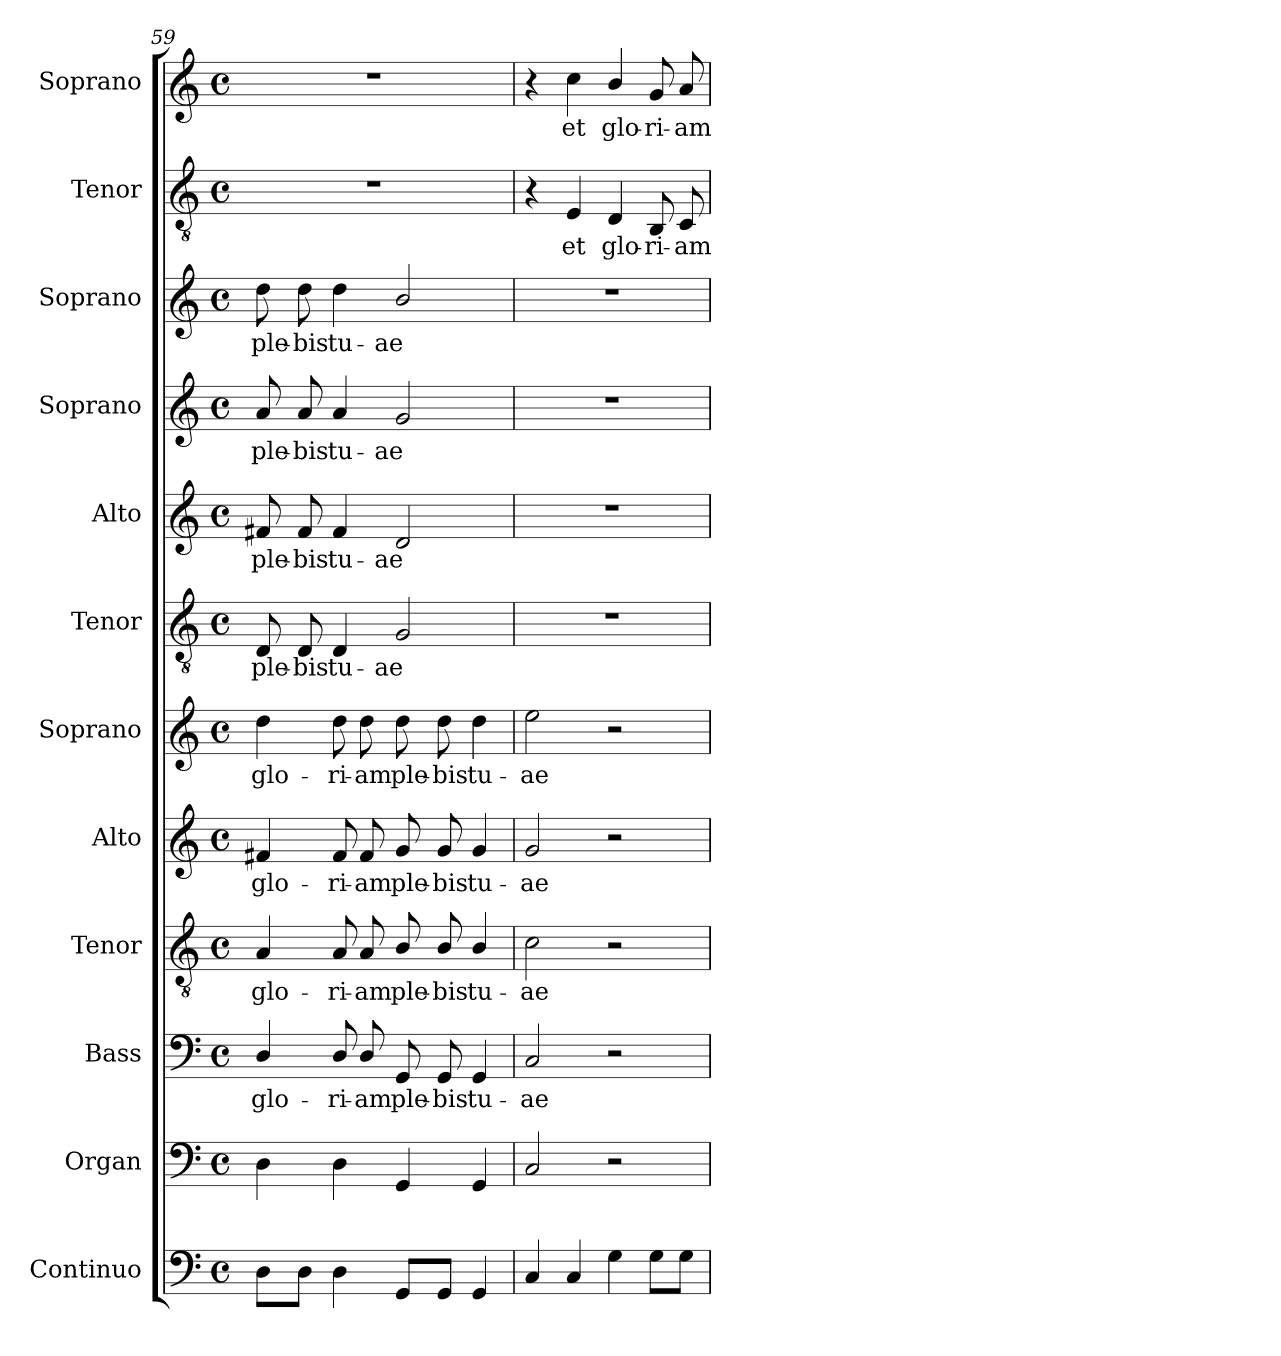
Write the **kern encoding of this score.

**kern	**kern	**kern	**text	**kern	**text	**kern	**text	**kern	**text	**kern	**text	**kern	**text	**kern	**text	**kern	**text	**kern	**text	**kern	**text
*part12	*part11	*part10	*part10	*part9	*part9	*part8	*part8	*part7	*part7	*part6	*part6	*part5	*part5	*part4	*part4	*part3	*part3	*part2	*part2	*part1	*part1
*staff12	*staff11	*staff10	*staff10	*staff9	*staff9	*staff8	*staff8	*staff7	*staff7	*staff6	*staff6	*staff5	*staff5	*staff4	*staff4	*staff3	*staff3	*staff2	*staff2	*staff1	*staff1
*I"Continuo	*I"Organ	*I"Bass	*	*I"Tenor	*	*I"Alto	*	*I"Soprano	*	*I"Tenor	*	*I"Alto	*	*I"Soprano	*	*I"Soprano	*	*I"Tenor	*	*I"Soprano	*
*I'Cont.	*I'Org.	*I'B.	*	*I'T.	*	*I'A.	*	*I'S.	*	*I'T.	*	*I'A.	*	*I'S.	*	*I'S.	*	*I'T.	*	*I'S.	*
!!LO:PB:g=z
*clefF4	*clefF4	*clefF4	*	*clefGv2	*	*clefG2	*	*clefG2	*	*clefGv2	*	*clefG2	*	*clefG2	*	*clefG2	*	*clefGv2	*	*clefG2	*
*	*	*	*	*ITrd7c12	*	*	*	*	*	*ITrd7c12	*	*	*	*	*	*	*	*	*	*	*
*k[]	*k[]	*k[]	*	*k[]	*	*k[]	*	*k[]	*	*k[]	*	*k[]	*	*k[]	*	*k[]	*	*k[]	*	*k[]	*
*C:	*C:	*C:	*	*C:	*	*C:	*	*C:	*	*C:	*	*C:	*	*C:	*	*C:	*	*C:	*	*C:	*
*M4/4	*M4/4	*M4/4	*	*M4/4	*	*M4/4	*	*M4/4	*	*M4/4	*	*M4/4	*	*M4/4	*	*M4/4	*	*M4/4	*	*M4/4	*
*met(c)	*met(c)	*met(c)	*	*met(c)	*	*met(c)	*	*met(c)	*	*met(c)	*	*met(c)	*	*met(c)	*	*met(c)	*	*met(c)	*	*met(c)	*
=59	=59	=59	=59	=59	=59	=59	=59	=59	=59	=59	=59	=59	=59	=59	=59	=59	=59	=59	=59	=59	=59
!	!	!	!LO:LY:b:color=#000000	!	!	!	!	!	!	!	!	!	!	!	!	!	!	!	!	!	!
!	!	!	!	!	!LO:LY:b:color=#000000	!	!	!	!	!	!	!	!	!	!	!	!	!	!	!	!
!	!	!	!	!	!	!	!LO:LY:b:color=#000000	!	!	!	!	!	!	!	!	!	!	!	!	!	!
!	!	!	!	!	!	!	!	!	!LO:LY:b:color=#000000	!	!	!	!	!	!	!	!	!	!	!	!
!	!	!	!	!	!	!	!	!	!	!	!LO:LY:b:color=#000000	!	!	!	!	!	!	!	!	!	!
!	!	!	!	!	!	!	!	!	!	!	!	!	!LO:LY:b:color=#000000	!	!	!	!	!	!	!	!
!	!	!	!	!	!	!	!	!	!	!	!	!	!	!	!LO:LY:b:color=#000000	!	!	!	!	!	!
!	!	!	!	!	!	!	!	!	!	!	!	!	!	!	!	!	!LO:LY:b:color=#000000	!	!	!	!
8Di\L	4Di\	4Di/	glo-	4AAi/	glo-	4f#Xi/	glo-	4ddi\	glo-	8DDi/	ple-	8f#Xi/	ple-	8ai/	ple-	8ddi\	ple-	1r	.	1r	.
!	!	!	!	!	!	!	!	!	!	!	!LO:LY:b:color=#000000	!	!	!	!	!	!	!	!	!	!
!	!	!	!	!	!	!	!	!	!	!	!	!	!LO:LY:b:color=#000000	!	!	!	!	!	!	!	!
!	!	!	!	!	!	!	!	!	!	!	!	!	!	!	!LO:LY:b:color=#000000	!	!	!	!	!	!
!	!	!	!	!	!	!	!	!	!	!	!	!	!	!	!	!	!LO:LY:b:color=#000000	!	!	!	!
8Di\J	.	.	.	.	.	.	.	.	.	8DDi/	-bis	8f#i/	-bis	8ai/	-bis	8ddi\	-bis	.	.	.	.
!	!	!	!LO:LY:b:color=#000000	!	!	!	!	!	!	!	!	!	!	!	!	!	!	!	!	!	!
!	!	!	!	!	!LO:LY:b:color=#000000	!	!	!	!	!	!	!	!	!	!	!	!	!	!	!	!
!	!	!	!	!	!	!	!LO:LY:b:color=#000000	!	!	!	!	!	!	!	!	!	!	!	!	!	!
!	!	!	!	!	!	!	!	!	!LO:LY:b:color=#000000	!	!	!	!	!	!	!	!	!	!	!	!
!	!	!	!	!	!	!	!	!	!	!	!LO:LY:b:color=#000000	!	!	!	!	!	!	!	!	!	!
!	!	!	!	!	!	!	!	!	!	!	!	!	!LO:LY:b:color=#000000	!	!	!	!	!	!	!	!
!	!	!	!	!	!	!	!	!	!	!	!	!	!	!	!LO:LY:b:color=#000000	!	!	!	!	!	!
!	!	!	!	!	!	!	!	!	!	!	!	!	!	!	!	!	!LO:LY:b:color=#000000	!	!	!	!
4Di\	4Di\	8Di/	-ri-	8AAi/	-ri-	8f#i/	-ri-	8ddi\	-ri-	4DDi/	tu-	4f#i/	tu-	4ai/	tu-	4ddi\	tu-	.	.	.	.
!	!	!	!LO:LY:b:color=#000000	!	!	!	!	!	!	!	!	!	!	!	!	!	!	!	!	!	!
!	!	!	!	!	!LO:LY:b:color=#000000	!	!	!	!	!	!	!	!	!	!	!	!	!	!	!	!
!	!	!	!	!	!	!	!LO:LY:b:color=#000000	!	!	!	!	!	!	!	!	!	!	!	!	!	!
!	!	!	!	!	!	!	!	!	!LO:LY:b:color=#000000	!	!	!	!	!	!	!	!	!	!	!	!
.	.	8Di/	-am	8AAi/	-am	8f#i/	-am	8ddi\	-am	.	.	.	.	.	.	.	.	.	.	.	.
!	!	!	!LO:LY:b:color=#000000	!	!	!	!	!	!	!	!	!	!	!	!	!	!	!	!	!	!
!	!	!	!	!	!LO:LY:b:color=#000000	!	!	!	!	!	!	!	!	!	!	!	!	!	!	!	!
!	!	!	!	!	!	!	!LO:LY:b:color=#000000	!	!	!	!	!	!	!	!	!	!	!	!	!	!
!	!	!	!	!	!	!	!	!	!LO:LY:b:color=#000000	!	!	!	!	!	!	!	!	!	!	!	!
!	!	!	!	!	!	!	!	!	!	!	!LO:LY:b:color=#000000	!	!	!	!	!	!	!	!	!	!
!	!	!	!	!	!	!	!	!	!	!	!	!	!LO:LY:b:color=#000000	!	!	!	!	!	!	!	!
!	!	!	!	!	!	!	!	!	!	!	!	!	!	!	!LO:LY:b:color=#000000	!	!	!	!	!	!
!	!	!	!	!	!	!	!	!	!	!	!	!	!	!	!	!	!LO:LY:b:color=#000000	!	!	!	!
8GGi/L	4GGi/	8GGi/	ple-	8BBi/	ple-	8gi/	ple-	8ddi\	ple-	2GGi/	-ae	2di/	-ae	2gi/	-ae	2bi/	-ae	.	.	.	.
!	!	!	!LO:LY:b:color=#000000	!	!	!	!	!	!	!	!	!	!	!	!	!	!	!	!	!	!
!	!	!	!	!	!LO:LY:b:color=#000000	!	!	!	!	!	!	!	!	!	!	!	!	!	!	!	!
!	!	!	!	!	!	!	!LO:LY:b:color=#000000	!	!	!	!	!	!	!	!	!	!	!	!	!	!
!	!	!	!	!	!	!	!	!	!LO:LY:b:color=#000000	!	!	!	!	!	!	!	!	!	!	!	!
8GGi/J	.	8GGi/	-bis	8BBi/	-bis	8gi/	-bis	8ddi\	-bis	.	.	.	.	.	.	.	.	.	.	.	.
!	!	!	!LO:LY:b:color=#000000	!	!	!	!	!	!	!	!	!	!	!	!	!	!	!	!	!	!
!	!	!	!	!	!LO:LY:b:color=#000000	!	!	!	!	!	!	!	!	!	!	!	!	!	!	!	!
!	!	!	!	!	!	!	!LO:LY:b:color=#000000	!	!	!	!	!	!	!	!	!	!	!	!	!	!
!	!	!	!	!	!	!	!	!	!LO:LY:b:color=#000000	!	!	!	!	!	!	!	!	!	!	!	!
4GGi/	4GGi/	4GGi/	tu-	4BBi/	tu-	4gi/	tu-	4ddi\	tu-	.	.	.	.	.	.	.	.	.	.	.	.
=60	=60	=60	=60	=60	=60	=60	=60	=60	=60	=60	=60	=60	=60	=60	=60	=60	=60	=60	=60	=60	=60
!	!	!	!LO:LY:b:color=#000000	!	!	!	!	!	!	!	!	!	!	!	!	!	!	!	!	!	!
!	!	!	!	!	!LO:LY:b:color=#000000	!	!	!	!	!	!	!	!	!	!	!	!	!	!	!	!
!	!	!	!	!	!	!	!LO:LY:b:color=#000000	!	!	!	!	!	!	!	!	!	!	!	!	!	!
!	!	!	!	!	!	!	!	!	!LO:LY:b:color=#000000	!	!	!	!	!	!	!	!	!	!	!	!
4Ci/	2Ci/	2Ci/	-ae	2Ci\	-ae	2gi/	-ae	2eei\	-ae	1r	.	1r	.	1r	.	1r	.	4r	.	4r	.
!	!	!	!	!	!	!	!	!	!	!	!	!	!	!	!	!	!	!	!LO:LY:b:color=#000000	!	!
!	!	!	!	!	!	!	!	!	!	!	!	!	!	!	!	!	!	!	!	!	!LO:LY:b:color=#000000
4Ci/	.	.	.	.	.	.	.	.	.	.	.	.	.	.	.	.	.	4Ei/	et	4cci\	et
!	!	!	!	!	!	!	!	!	!	!	!	!	!	!	!	!	!	!	!LO:LY:b:color=#000000	!	!
!	!	!	!	!	!	!	!	!	!	!	!	!	!	!	!	!	!	!	!	!	!LO:LY:b:color=#000000
4Gi\	2r	2r	.	2r	.	2r	.	2r	.	.	.	.	.	.	.	.	.	4Di/	glo-	4bi/	glo-
!	!	!	!	!	!	!	!	!	!	!	!	!	!	!	!	!	!	!	!LO:LY:b:color=#000000	!	!
!	!	!	!	!	!	!	!	!	!	!	!	!	!	!	!	!	!	!	!	!	!LO:LY:b:color=#000000
8Gi\L	.	.	.	.	.	.	.	.	.	.	.	.	.	.	.	.	.	8BBi/	-ri-	8gi/	-ri-
!	!	!	!	!	!	!	!	!	!	!	!	!	!	!	!	!	!	!	!LO:LY:b:color=#000000	!	!
!	!	!	!	!	!	!	!	!	!	!	!	!	!	!	!	!	!	!	!	!	!LO:LY:b:color=#000000
8Gi\J	.	.	.	.	.	.	.	.	.	.	.	.	.	.	.	.	.	8Ci/	-am	8ai/	-am
=	=	=	=	=	=	=	=	=	=	=	=	=	=	=	=	=	=	=	=	=	=
*-	*-	*-	*-	*-	*-	*-	*-	*-	*-	*-	*-	*-	*-	*-	*-	*-	*-	*-	*-	*-	*-
